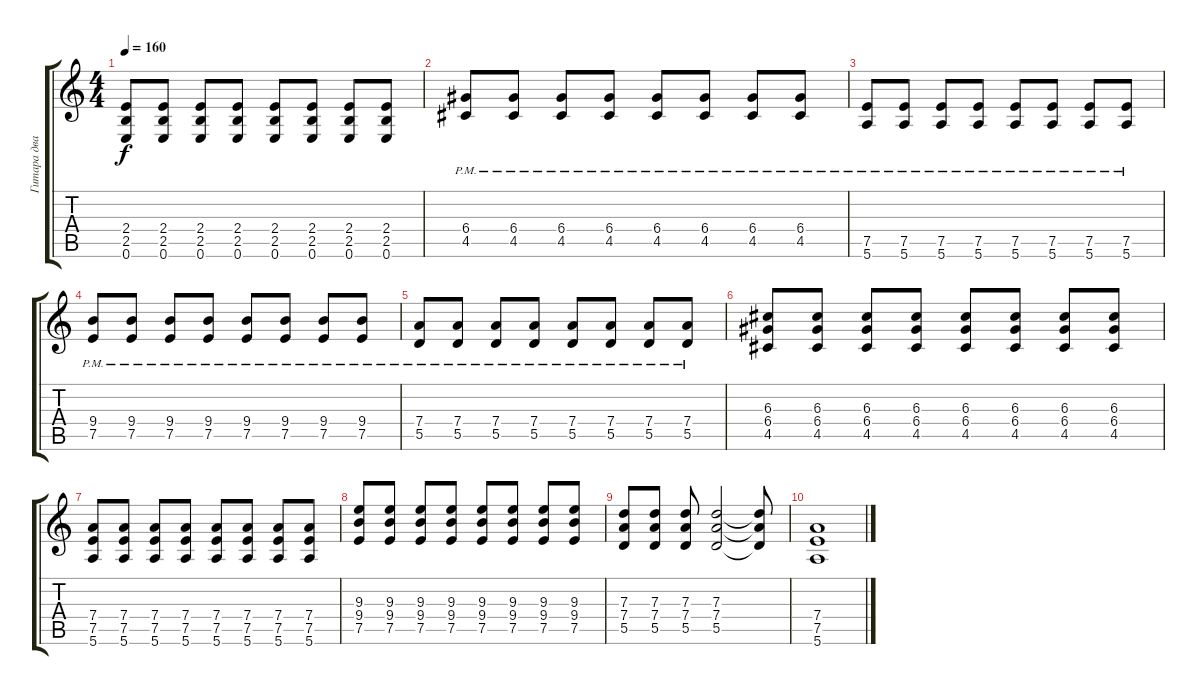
\track ("Гитара два" "Гитара два") {instrument overdrivenguitar}
\staff {score tabs}
\tuning (E4 B3 G3 D3 A2 E2) {hide}
\ts (4 4)
\tempo 160
\clef g2
\ks c
(2.4 2.5 0.6).8{dy f} (2.4 2.5 0.6).8 (2.4 2.5 0.6).8 (2.4 2.5 0.6).8 (2.4 2.5 0.6).8 (2.4 2.5 0.6).8 (2.4 2.5 0.6).8 (2.4 2.5 0.6).8 |
(6.4{pm} 4.5{pm}).8 (6.4{pm} 4.5{pm}).8 (6.4{pm} 4.5{pm}).8 (6.4{pm} 4.5{pm}).8 (6.4{pm} 4.5{pm}).8 (6.4{pm} 4.5{pm}).8 (6.4{pm} 4.5{pm}).8 (6.4{pm} 4.5{pm}).8 |
(7.5{pm} 5.6{pm}).8 (7.5{pm} 5.6{pm}).8 (7.5{pm} 5.6{pm}).8 (7.5{pm} 5.6{pm}).8 (7.5{pm} 5.6{pm}).8 (7.5{pm} 5.6{pm}).8 (7.5{pm} 5.6{pm}).8 (7.5{pm} 5.6{pm}).8 |
(9.4{pm} 7.5{pm}).8 (9.4{pm} 7.5{pm}).8 (9.4{pm} 7.5{pm}).8 (9.4{pm} 7.5{pm}).8 (9.4{pm} 7.5{pm}).8 (9.4{pm} 7.5{pm}).8 (9.4{pm} 7.5{pm}).8 (9.4{pm} 7.5{pm}).8 |
(7.4{pm} 5.5{pm}).8 (7.4{pm} 5.5{pm}).8 (7.4{pm} 5.5{pm}).8 (7.4{pm} 5.5{pm}).8 (7.4{pm} 5.5{pm}).8 (7.4{pm} 5.5{pm}).8 (7.4{pm} 5.5{pm}).8 (7.4{pm} 5.5{pm}).8 |
(6.3 6.4 4.5).8 (6.3 6.4 4.5).8 (6.3 6.4 4.5).8 (6.3 6.4 4.5).8 (6.3 6.4 4.5).8 (6.3 6.4 4.5).8 (6.3 6.4 4.5).8 (6.3 6.4 4.5).8 |
(7.4 7.5 5.6).8 (7.4 7.5 5.6).8 (7.4 7.5 5.6).8 (7.4 7.5 5.6).8 (7.4 7.5 5.6).8 (7.4 7.5 5.6).8 (7.4 7.5 5.6).8 (7.4 7.5 5.6).8 |
(9.3 9.4 7.5).8 (9.3 9.4 7.5).8 (9.3 9.4 7.5).8 (9.3 9.4 7.5).8 (9.3 9.4 7.5).8 (9.3 9.4 7.5).8 (9.3 9.4 7.5).8 (9.3 9.4 7.5).8 |
(7.3 7.4 5.5).8 (7.3 7.4 5.5).8 (7.3 7.4 5.5).8 (7.3 7.4 5.5).2 (7.3{t} 7.4{t} 5.5{t}).8 |
(7.4 7.5 5.6).1
